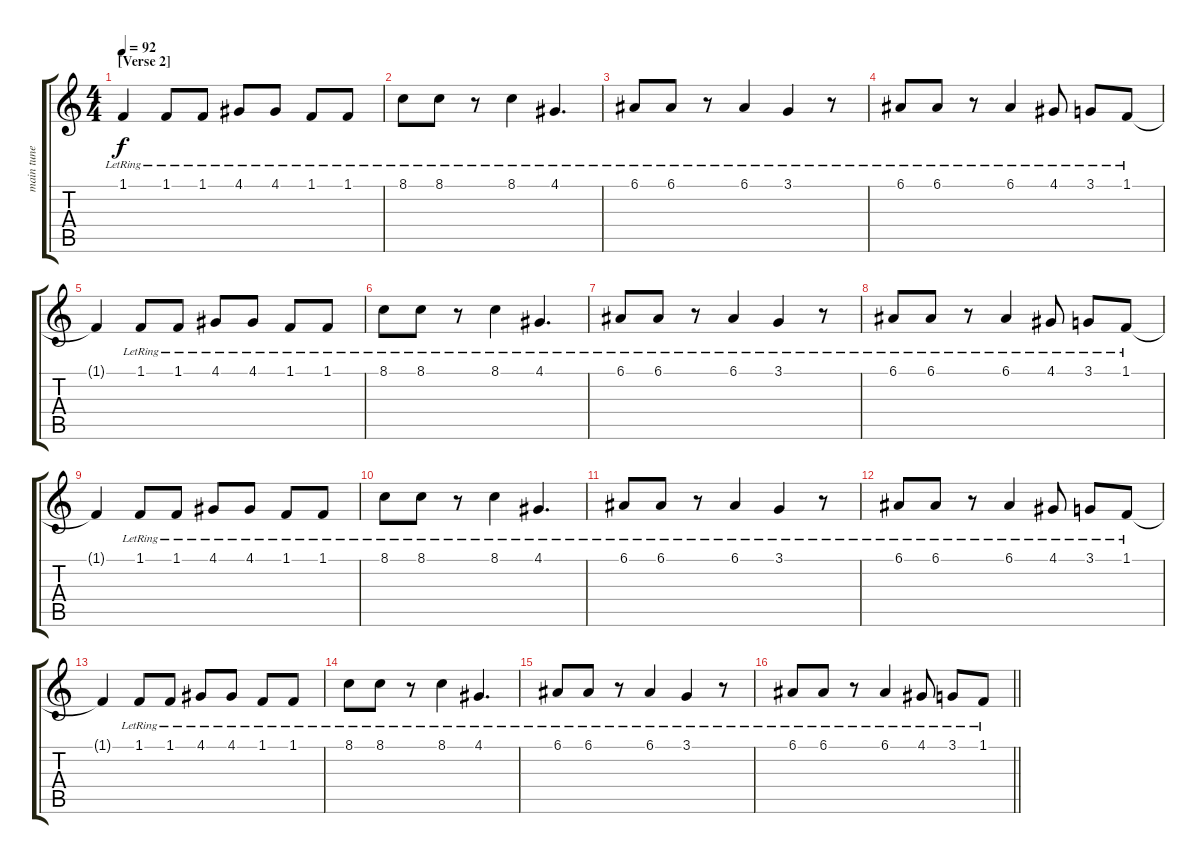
\track ("main tune" "main tune") {instrument acousticgrandpiano}
\staff {score tabs}
\tuning (E4 B3 G3 D3 A2 E2) {hide}
\ts (4 4)
\section ("" "[Verse 2]")
\tempo 92
\clef g2
\ks c
1.1{lr}.4{dy f} 1.1{lr}.8 1.1{lr}.8 4.1{lr}.8 4.1{lr}.8 1.1{lr}.8 1.1{lr}.8 |
8.1{lr}.8 8.1{lr}.8 r.8 8.1{lr}.4 4.1{lr}.4{d} |
6.1{lr}.8 6.1{lr}.8 r.8 6.1{lr}.4 3.1{lr}.4 r.8 |
6.1{lr}.8 6.1{lr}.8 r.8 6.1{lr}.4 4.1{lr}.8 3.1{lr}.8 1.1{lr}.8 |
1.1{t}.4 1.1{lr}.8 1.1{lr}.8 4.1{lr}.8 4.1{lr}.8 1.1{lr}.8 1.1{lr}.8 |
8.1{lr}.8 8.1{lr}.8 r.8 8.1{lr}.4 4.1{lr}.4{d} |
6.1{lr}.8 6.1{lr}.8 r.8 6.1{lr}.4 3.1{lr}.4 r.8 |
6.1{lr}.8 6.1{lr}.8 r.8 6.1{lr}.4 4.1{lr}.8 3.1{lr}.8 1.1{lr}.8 |
1.1{t}.4 1.1{lr}.8 1.1{lr}.8 4.1{lr}.8 4.1{lr}.8 1.1{lr}.8 1.1{lr}.8 |
8.1{lr}.8 8.1{lr}.8 r.8 8.1{lr}.4 4.1{lr}.4{d} |
6.1{lr}.8 6.1{lr}.8 r.8 6.1{lr}.4 3.1{lr}.4 r.8 |
6.1{lr}.8 6.1{lr}.8 r.8 6.1{lr}.4 4.1{lr}.8 3.1{lr}.8 1.1{lr}.8 |
1.1{t}.4 1.1{lr}.8 1.1{lr}.8 4.1{lr}.8 4.1{lr}.8 1.1{lr}.8 1.1{lr}.8 |
8.1{lr}.8 8.1{lr}.8 r.8 8.1{lr}.4 4.1{lr}.4{d} |
6.1{lr}.8 6.1{lr}.8 r.8 6.1{lr}.4 3.1{lr}.4 r.8 |
\barLineRight lightlight
6.1{lr}.8 6.1{lr}.8 r.8 6.1{lr}.4 4.1{lr}.8 3.1{lr}.8 1.1{lr}.8
